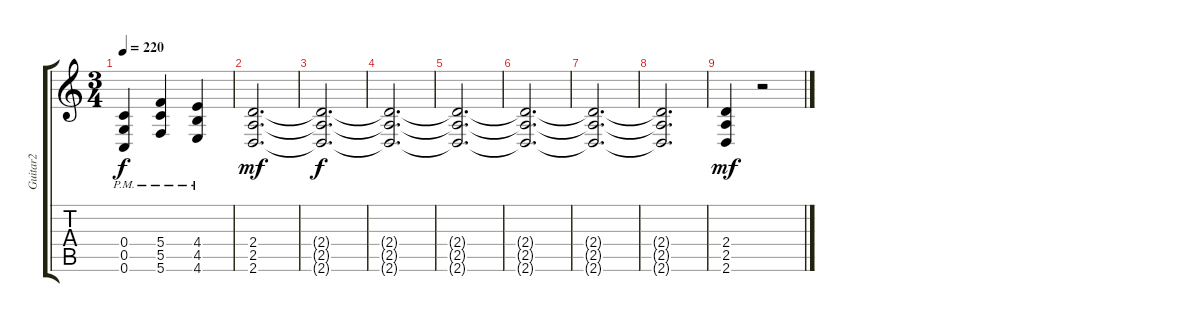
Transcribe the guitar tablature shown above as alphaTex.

\track ("Guitar2" "Guitar2") {instrument distortionguitar}
\staff {score tabs}
\tuning (D4 A3 F3 C3 G2 C2) {hide}
\ts (3 4)
\tempo 220
\clef g2
\ks c
(0.4{pm} 0.5{pm} 0.6{pm}).4{dy f} (5.4{pm} 5.5{pm} 5.6{pm}).4 (4.4{pm} 4.5{pm} 4.6{pm}).4 |
(2.4 2.5 2.6).2{d dy mf} |
(2.4{t} 2.5{t} 2.6{t}).2{d dy f} |
(2.4{t} 2.5{t} 2.6{t}).2{d} |
(2.4{t} 2.5{t} 2.6{t}).2{d} |
(2.4{t} 2.5{t} 2.6{t}).2{d} |
(2.4{t} 2.5{t} 2.6{t}).2{d} |
(2.4{t} 2.5{t} 2.6{t}).2{d} |
(2.4 2.5 2.6).4{dy mf} r.2
